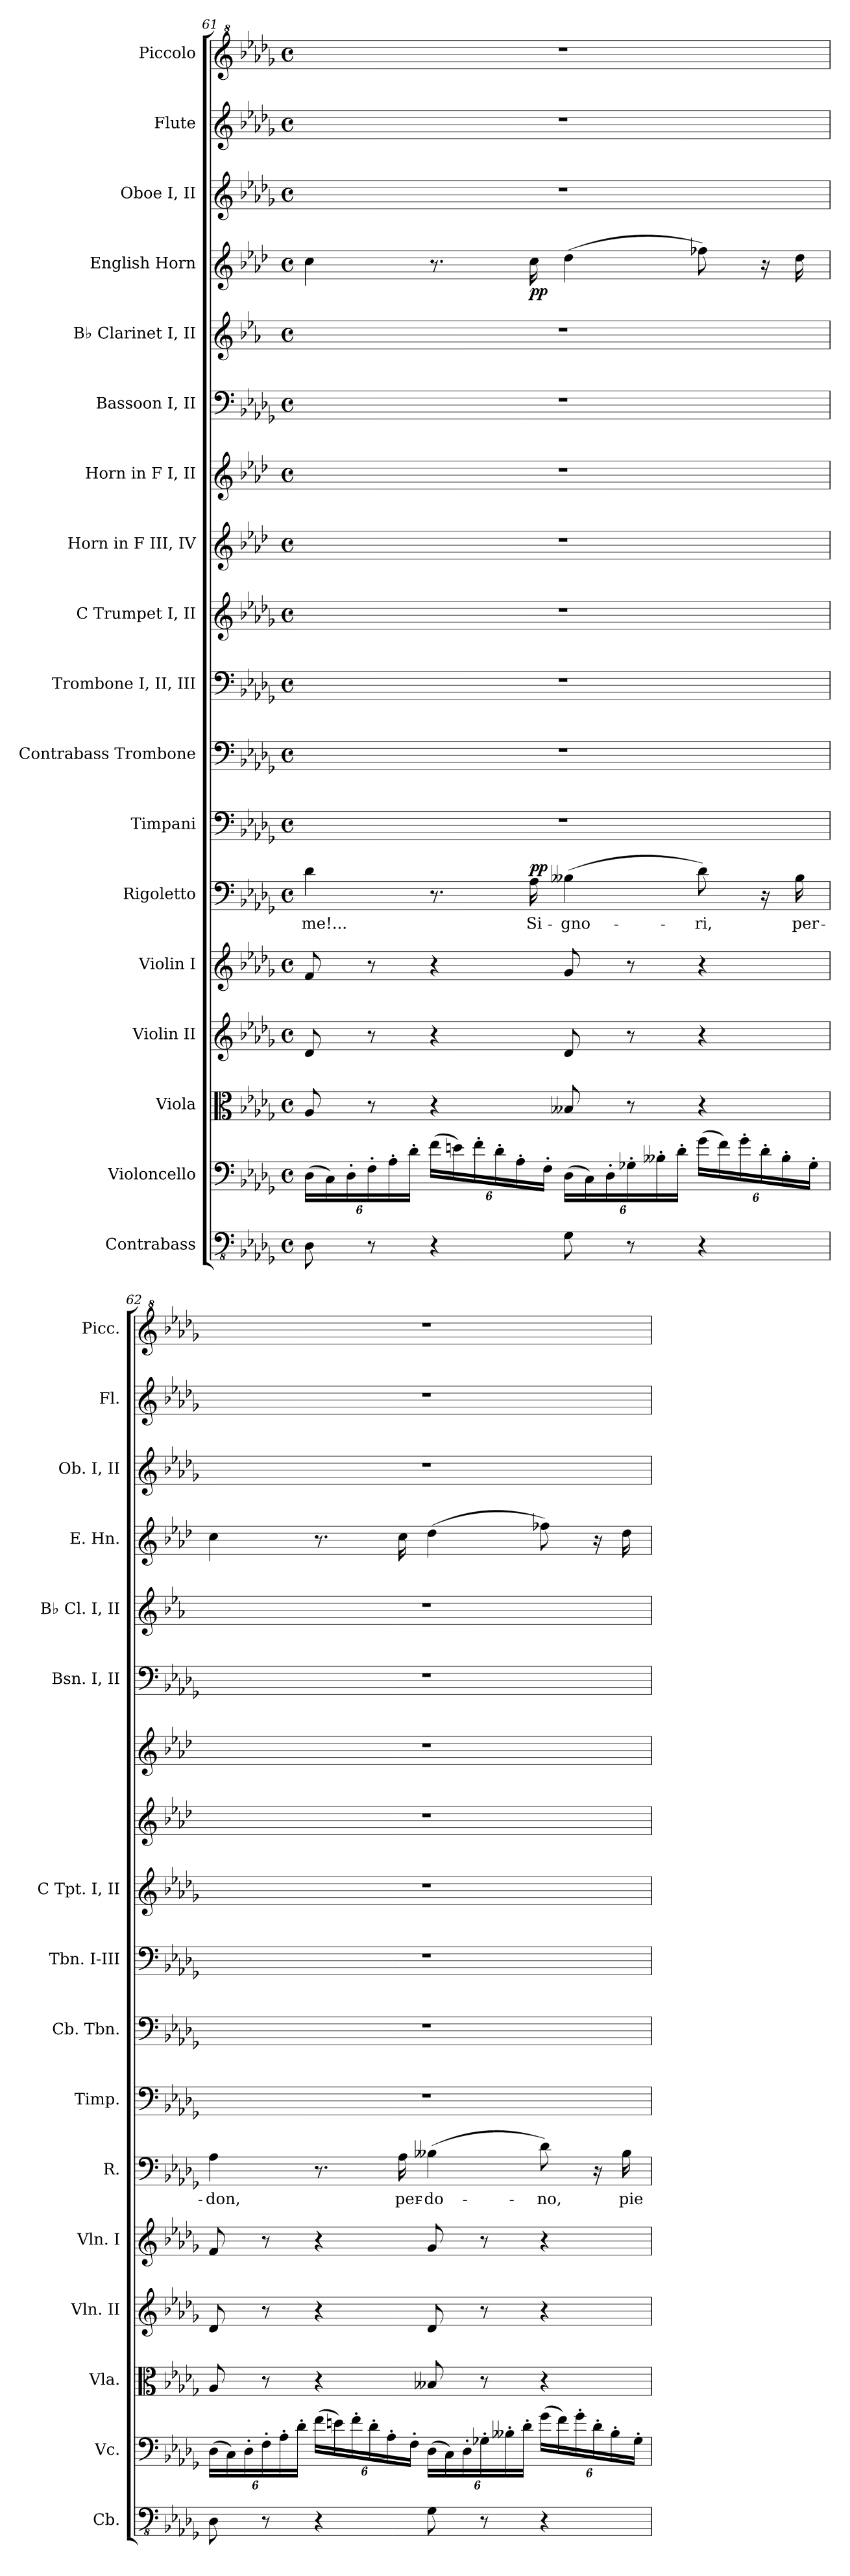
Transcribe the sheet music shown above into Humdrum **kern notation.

**kern	**kern	**kern	**kern	**kern	**kern	**text	**dynam	**kern	**kern	**kern	**kern	**kern	**kern	**kern	**kern	**kern	**dynam	**kern	**kern	**kern
*part18	*part17	*part16	*part15	*part14	*part13	*part13	*part13	*part12	*part11	*part10	*part9	*part8	*part7	*part6	*part5	*part4	*part4	*part3	*part2	*part1
*staff18	*staff17	*staff16	*staff15	*staff14	*staff13	*staff13	*staff13	*staff12	*staff11	*staff10	*staff9	*staff8	*staff7	*staff6	*staff5	*staff4	*staff4	*staff3	*staff2	*staff1
*I"Contrabass	*I"Violoncello	*I"Viola	*I"Violin II	*I"Violin I	*I"Rigoletto	*	*	*I"Timpani	*I"Contrabass  Trombone	*I"Trombone I, II, III	*I"C Trumpet I, II	*I"Horn in F III, IV	*I"Horn in F I, II	*I"Bassoon I, II	*I"B♭ Clarinet I, II	*I"English Horn	*	*I"Oboe I, II	*I"Flute	*I"Piccolo
*I'Cb.	*I'Vc.	*I'Vla.	*I'Vln. II	*I'Vln. I	*I'R.	*	*	*I'Timp.	*I'Cb.  Tbn.	*I'Tbn. I-III	*I'C Tpt. I, II	*	*	*I'Bsn. I, II	*I'B♭ Cl. I, II	*I'E. Hn.	*	*I'Ob. I, II	*I'Fl.	*I'Picc.
*clefFv4	*clefF4	*clefC3	*clefG2	*clefG2	*clefF4	*	*	*clefF4	*clefF4	*clefF4	*clefG2	*clefG2	*clefG2	*clefF4	*clefG2	*clefG2	*	*clefG2	*clefG2	*clefG^2
*	*	*	*	*	*	*	*	*	*	*	*	*ITrd4c7	*ITrd4c7	*	*ITrd1c2	*ITrd4c7	*	*	*	*ITrd-7c-12
*k[b-e-a-d-g-]	*k[b-e-a-d-g-]	*k[b-e-a-d-g-]	*k[b-e-a-d-g-]	*k[b-e-a-d-g-]	*k[b-e-a-d-g-]	*	*	*k[b-e-a-d-g-]	*k[b-e-a-d-g-]	*k[b-e-a-d-g-]	*k[b-e-a-d-g-]	*k[b-e-a-d-g-]	*k[b-e-a-d-g-]	*k[b-e-a-d-g-]	*k[b-e-a-d-g-]	*k[b-e-a-d-g-]	*	*k[b-e-a-d-g-]	*k[b-e-a-d-g-]	*k[b-e-a-d-g-]
*M4/4	*M4/4	*M4/4	*M4/4	*M4/4	*M4/4	*	*	*M4/4	*M4/4	*M4/4	*M4/4	*M4/4	*M4/4	*M4/4	*M4/4	*M4/4	*	*M4/4	*M4/4	*M4/4
*met(c)	*met(c)	*met(c)	*met(c)	*met(c)	*met(c)	*	*	*met(c)	*met(c)	*met(c)	*met(c)	*met(c)	*met(c)	*met(c)	*met(c)	*met(c)	*	*met(c)	*met(c)	*met(c)
*MM54	*MM54	*MM54	*MM54	*MM54	*MM54	*	*	*MM54	*MM54	*MM54	*MM54	*MM54	*MM54	*MM54	*MM54	*MM54	*	*MM54	*MM54	*MM54
*	*Xbrackettup	*	*	*	*	*	*	*	*	*	*	*	*	*	*	*	*	*	*	*
=61	=61	=61	=61	=61	=61	=61	=61	=61	=61	=61	=61	=61	=61	=61	=61	=61	=61	=61	=61	=61
8DD-\	(24D-\LL	8A-/	8d-/	8f/	4d-\	me!...	.	1r	1r	1r	1r	1r	1r	1r	1r	4f\	.	1r	1r	1r
.	24C\)	.	.	.	.	.	.	.	.	.	.	.	.	.	.	.	.	.	.	.
.	24D-'\	.	.	.	.	.	.	.	.	.	.	.	.	.	.	.	.	.	.	.
8r	24F'\	8r	8r	8r	.	.	.	.	.	.	.	.	.	.	.	.	.	.	.	.
.	24A-'\	.	.	.	.	.	.	.	.	.	.	.	.	.	.	.	.	.	.	.
.	24d-'\JJ	.	.	.	.	.	.	.	.	.	.	.	.	.	.	.	.	.	.	.
4r	(24f\LL	4r	4r	4r	8.r	.	.	.	.	.	.	.	.	.	.	8.r	.	.	.	.
.	24en\)	.	.	.	.	.	.	.	.	.	.	.	.	.	.	.	.	.	.	.
.	24f'\	.	.	.	.	.	.	.	.	.	.	.	.	.	.	.	.	.	.	.
.	24d-'\	.	.	.	.	.	.	.	.	.	.	.	.	.	.	.	.	.	.	.
.	24A-'\	.	.	.	.	.	.	.	.	.	.	.	.	.	.	.	.	.	.	.
!	!	!	!	!	!	!	!LO:DY:a	!	!	!	!	!	!	!	!	!	!LO:DY:b	!	!	!
.	.	.	.	.	16A-\	Si-	pp	.	.	.	.	.	.	.	.	16f\	pp	.	.	.
.	24F'\JJ	.	.	.	.	.	.	.	.	.	.	.	.	.	.	.	.	.	.	.
8GG-\	(24D-\LL	8B--X/	8d-/	8g-/	(4B--X\	-gno-	.	.	.	.	.	.	.	.	.	(4g-\	.	.	.	.
.	24C\)	.	.	.	.	.	.	.	.	.	.	.	.	.	.	.	.	.	.	.
.	24D-'\	.	.	.	.	.	.	.	.	.	.	.	.	.	.	.	.	.	.	.
8r	24G-X'\	8r	8r	8r	.	.	.	.	.	.	.	.	.	.	.	.	.	.	.	.
.	24B--X'\	.	.	.	.	.	.	.	.	.	.	.	.	.	.	.	.	.	.	.
.	24d-'\JJ	.	.	.	.	.	.	.	.	.	.	.	.	.	.	.	.	.	.	.
4r	(24g-\LL	4r	4r	4r	8d-\)	-ri,	.	.	.	.	.	.	.	.	.	8b--X\)	.	.	.	.
.	24f\)	.	.	.	.	.	.	.	.	.	.	.	.	.	.	.	.	.	.	.
.	24g-'\	.	.	.	.	.	.	.	.	.	.	.	.	.	.	.	.	.	.	.
.	24d-'\	.	.	.	16r	.	.	.	.	.	.	.	.	.	.	16r	.	.	.	.
.	24B--'\	.	.	.	.	.	.	.	.	.	.	.	.	.	.	.	.	.	.	.
.	.	.	.	.	16B--\	per-	.	.	.	.	.	.	.	.	.	16g-\	.	.	.	.
.	24G-'\JJ	.	.	.	.	.	.	.	.	.	.	.	.	.	.	.	.	.	.	.
!!LO:LB:g=z
=62	=62	=62	=62	=62	=62	=62	=62	=62	=62	=62	=62	=62	=62	=62	=62	=62	=62	=62	=62	=62
8DD-\	(24D-\LL	8A-/	8d-/	8f/	4A-\	-don,	.	1r	1r	1r	1r	1r	1r	1r	1r	4f\	.	1r	1r	1r
.	24C\)	.	.	.	.	.	.	.	.	.	.	.	.	.	.	.	.	.	.	.
.	24D-'\	.	.	.	.	.	.	.	.	.	.	.	.	.	.	.	.	.	.	.
8r	24F'\	8r	8r	8r	.	.	.	.	.	.	.	.	.	.	.	.	.	.	.	.
.	24A-'\	.	.	.	.	.	.	.	.	.	.	.	.	.	.	.	.	.	.	.
.	24d-'\JJ	.	.	.	.	.	.	.	.	.	.	.	.	.	.	.	.	.	.	.
4r	(24f\LL	4r	4r	4r	8.r	.	.	.	.	.	.	.	.	.	.	8.r	.	.	.	.
.	24en\)	.	.	.	.	.	.	.	.	.	.	.	.	.	.	.	.	.	.	.
.	24f'\	.	.	.	.	.	.	.	.	.	.	.	.	.	.	.	.	.	.	.
.	24d-'\	.	.	.	.	.	.	.	.	.	.	.	.	.	.	.	.	.	.	.
.	24A-'\	.	.	.	.	.	.	.	.	.	.	.	.	.	.	.	.	.	.	.
.	.	.	.	.	16A-\	per-	.	.	.	.	.	.	.	.	.	16f\	.	.	.	.
.	24F'\JJ	.	.	.	.	.	.	.	.	.	.	.	.	.	.	.	.	.	.	.
8GG-\	(24D-\LL	8B--X/	8d-/	8g-/	(4B--X\	-do-	.	.	.	.	.	.	.	.	.	(4g-\	.	.	.	.
.	24C\)	.	.	.	.	.	.	.	.	.	.	.	.	.	.	.	.	.	.	.
.	24D-'\	.	.	.	.	.	.	.	.	.	.	.	.	.	.	.	.	.	.	.
8r	24G-X'\	8r	8r	8r	.	.	.	.	.	.	.	.	.	.	.	.	.	.	.	.
.	24B--X'\	.	.	.	.	.	.	.	.	.	.	.	.	.	.	.	.	.	.	.
.	24d-'\JJ	.	.	.	.	.	.	.	.	.	.	.	.	.	.	.	.	.	.	.
4r	(24g-\LL	4r	4r	4r	8d-\)	-no,	.	.	.	.	.	.	.	.	.	8b--X\)	.	.	.	.
.	24f\)	.	.	.	.	.	.	.	.	.	.	.	.	.	.	.	.	.	.	.
.	24g-'\	.	.	.	.	.	.	.	.	.	.	.	.	.	.	.	.	.	.	.
.	24d-'\	.	.	.	16r	.	.	.	.	.	.	.	.	.	.	16r	.	.	.	.
.	24B--'\	.	.	.	.	.	.	.	.	.	.	.	.	.	.	.	.	.	.	.
.	.	.	.	.	16B--\	pie-	.	.	.	.	.	.	.	.	.	16g-\	.	.	.	.
.	24G-'\JJ	.	.	.	.	.	.	.	.	.	.	.	.	.	.	.	.	.	.	.
=	=	=	=	=	=	=	=	=	=	=	=	=	=	=	=	=	=	=	=	=
*-	*-	*-	*-	*-	*-	*-	*-	*-	*-	*-	*-	*-	*-	*-	*-	*-	*-	*-	*-	*-
